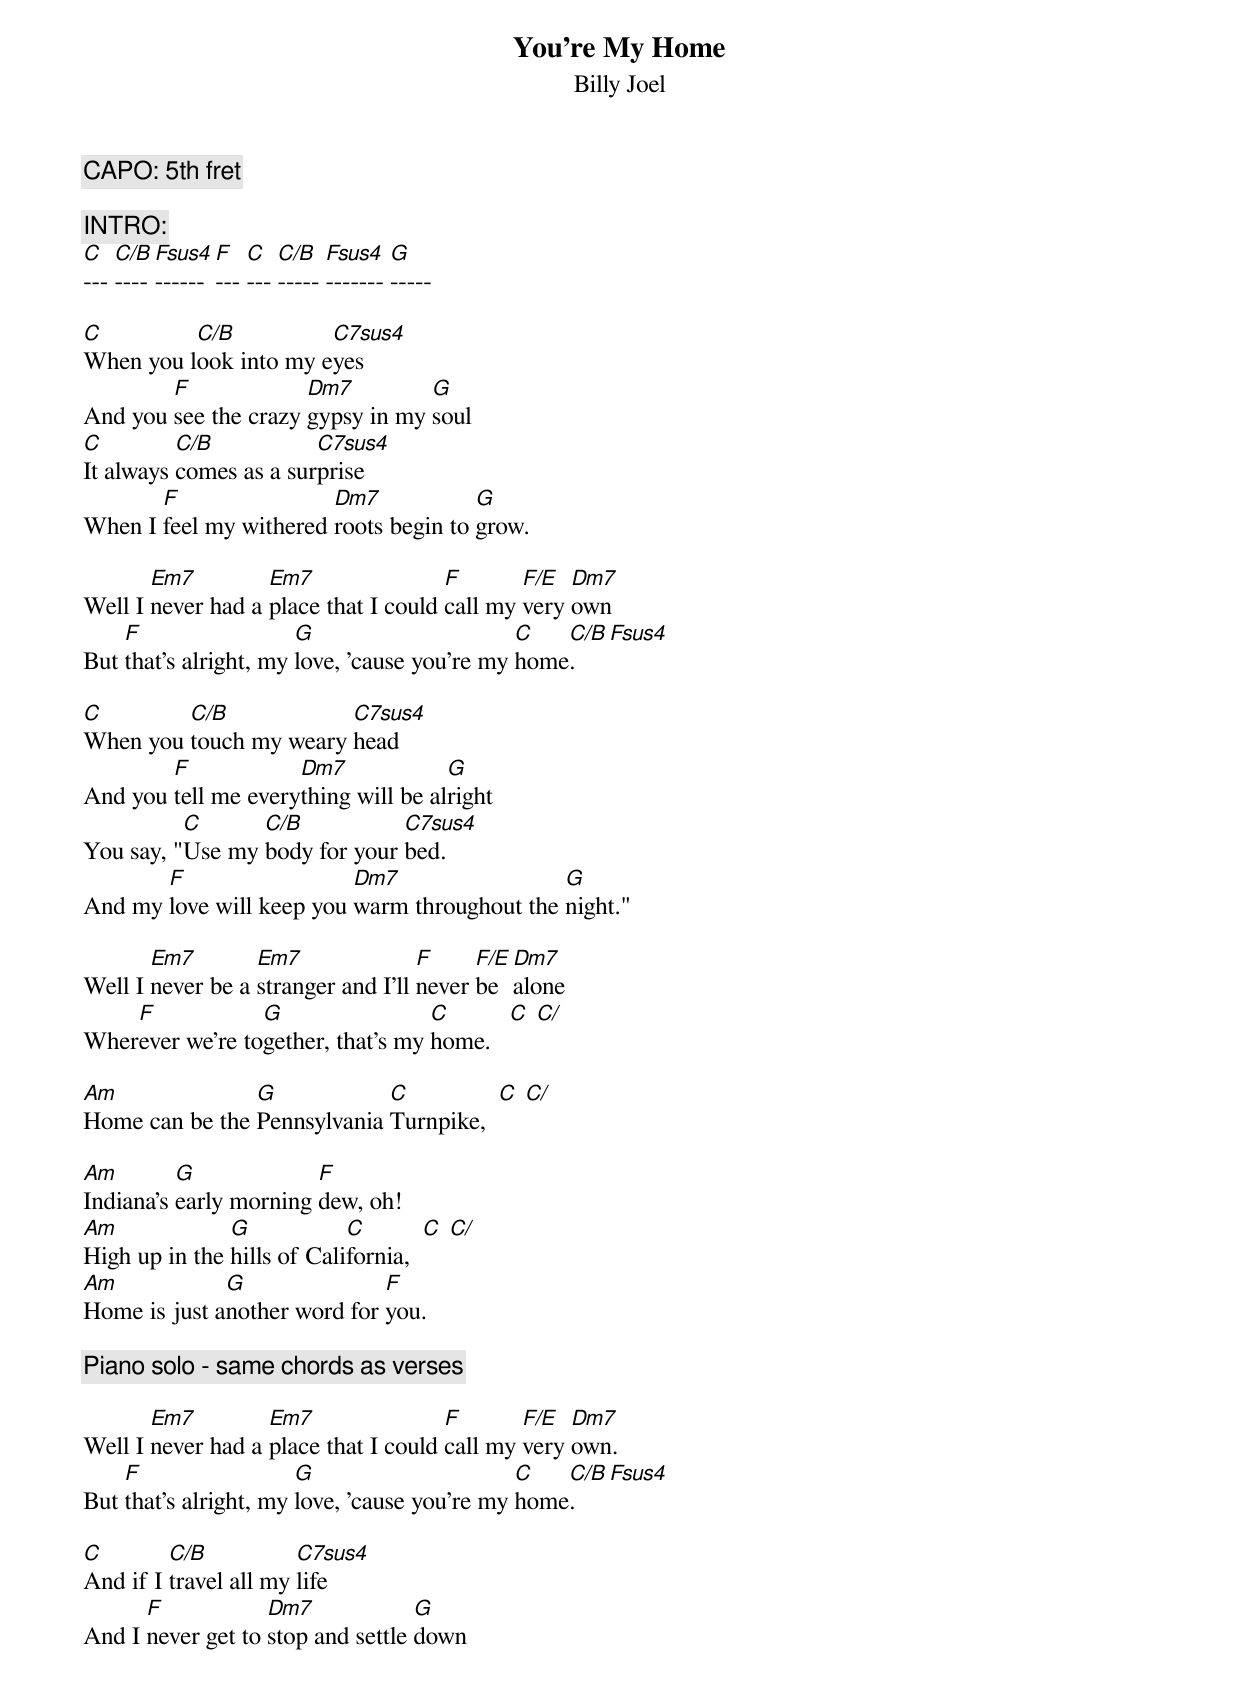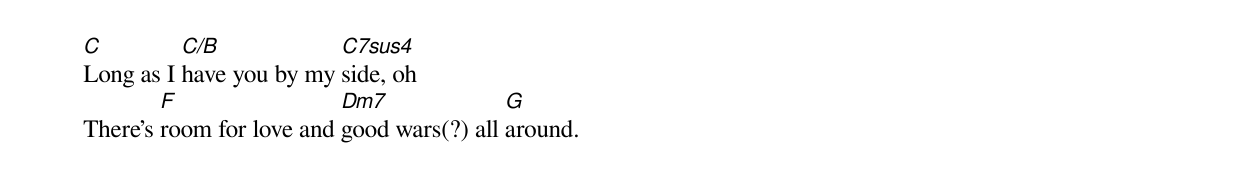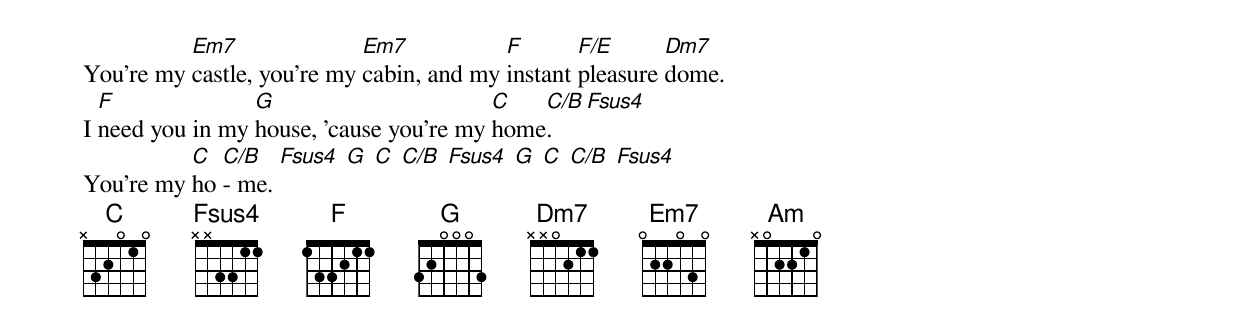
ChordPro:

{t:You're My Home}
{st:Billy Joel}

{c:CAPO: 5th fret}

{c:INTRO:}
[C]--- [C/B]---- [Fsus4]------ [F]--- [C]--- [C/B]----- [Fsus4]------- [G]-----

[C]When you l[C/B]ook into my e[C7sus4]yes
And you [F]see the crazy [Dm7]gypsy in my [G]soul
[C]It always [C/B]comes as a sur[C7sus4]prise
When I [F]feel my withered [Dm7]roots begin to [G]grow.

Well I [Em7]never had a [Em7]place that I could [F]call my [F/E]very [Dm7]own
But [F]that's alright, my [G]love, 'cause you're my [C]home[C/B].   [Fsus4]

[C]When you [C/B]touch my weary [C7sus4]head
And you [F]tell me every[Dm7]thing will be al[G]right
You say, "[C]Use my [C/B]body for your [C7sus4]bed.
And my [F]love will keep you [Dm7]warm throughout the [G]night."

Well I [Em7]never be a [Em7]stranger and I'll [F]never [F/E]be  [Dm7]alone
Wher[F]ever we're to[G]gether, that's my [C]home.   [C] [C/]

[Am]Home can be the [G]Pennsylvania [C]Turnpike,  [C] [C/]

[Am]Indiana's [G]early morning [F]dew, oh!
[Am]High up in the [G]hills of Cali[C]fornia,  [C] [C/]
[Am]Home is just a[G]nother word for [F]you.

{c:Piano solo - same chords as verses}

Well I [Em7]never had a [Em7]place that I could [F]call my [F/E]very [Dm7]own.
But [F]that's alright, my [G]love, 'cause you're my [C]home[C/B].   [Fsus4]

[C]And if I [C/B]travel all my [C7sus4]life
And I [F]never get to [Dm7]stop and settle [G]down
[C]Long as I [C/B]have you by my [C7sus4]side, oh
There's [F]room for love and [Dm7]good wars(?) all [G]around.
{npp}
You're my [Em7]castle, you're my [Em7]cabin, and my [F]instant [F/E]pleasure [Dm7]dome.
I [F]need you in my [G]house, 'cause you're my [C]home[C/B].   [Fsus4]
You're my [C]ho [C/B]- me. [Fsus4] [G] [C] [C/B] [Fsus4] [G] [C] [C/B] [Fsus4]
